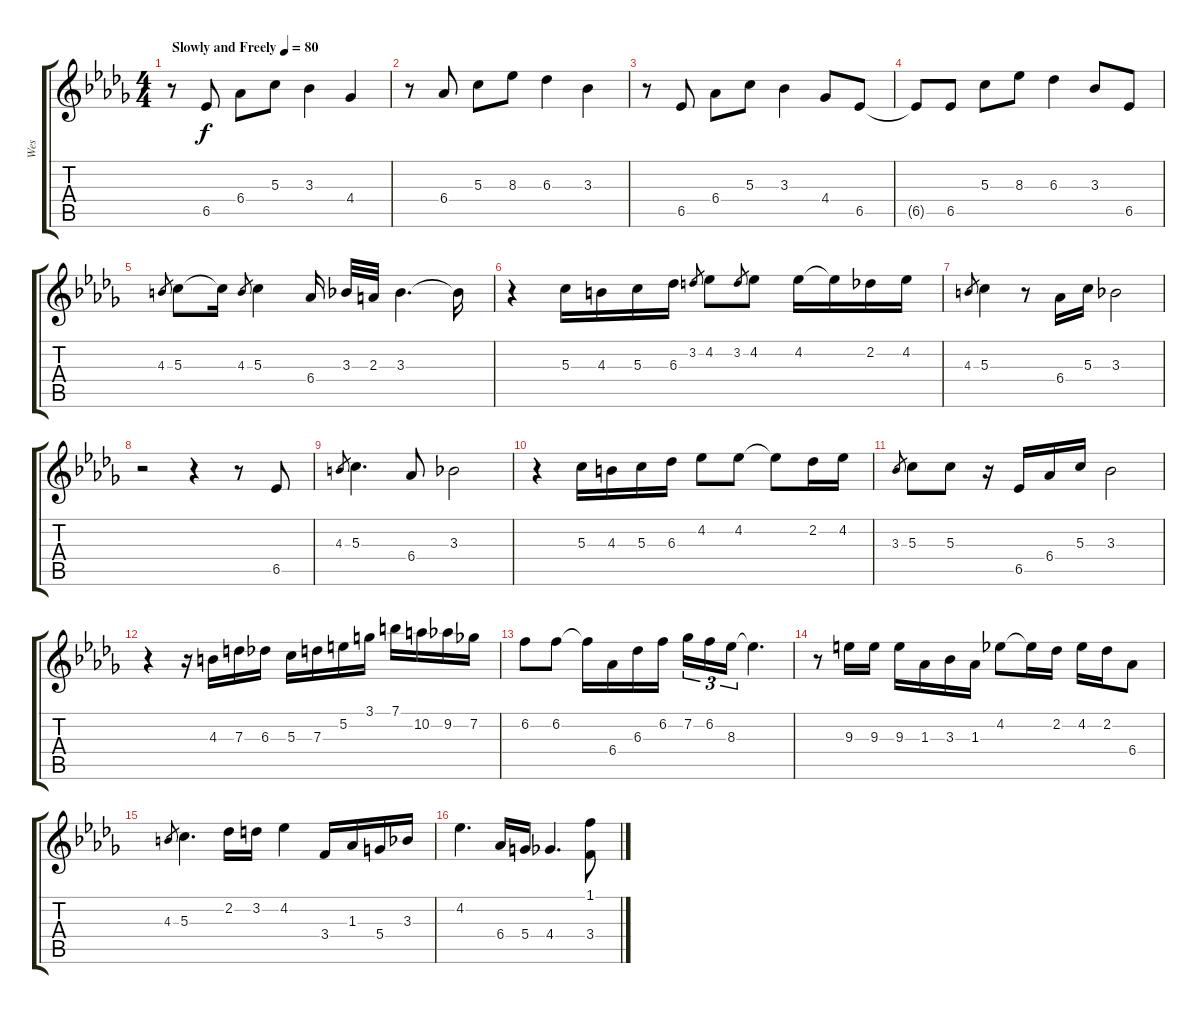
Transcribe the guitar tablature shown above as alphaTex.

\track ("Wes" "Wes") {instrument electricguitarjazz}
\staff {score tabs}
\tuning (E4 B3 G3 D3 A2 E2) {hide}
\ts (4 4)
\tempo (80 "Slowly and Freely")
\clef g2
\ks db
r.8{dy f instrument electricguitarjazz} 6.5.8 6.4.8 5.3.8 3.3.4 4.4.4 |
r.8 6.4.8 5.3.8 8.3.8 6.3.4 3.3.4 |
r.8 6.5.8 6.4.8 5.3.8 3.3.4 4.4.8 6.5.8 |
6.5{t}.8 6.5.8 5.3.8 8.3.8 6.3.4 3.3.8 6.5.8 |
4.3.8{gr} 5.3.8 5.3{t}.16 4.3.8{gr} 5.3.4 6.4.16 3.3.32 2.3.32 3.3.4{d} 3.3{t}.16 |
r.4 5.3.16 4.3.16 5.3.16 6.3.16 3.2.8{gr} 4.2.8 3.2.8{gr} 4.2.8 4.2.16 4.2{t}.16 2.2.16 4.2.16 |
4.3.8{gr} 5.3.4 r.8 6.4.16 5.3.16 3.3.2 |
r.2 r.4 r.8 6.5.8 |
4.3.8{gr} 5.3.4{d} 6.4.8 3.3.2 |
r.4 5.3.16 4.3.16 5.3.16 6.3.16 4.2.8 4.2.8 4.2{t}.8 2.2.16 4.2.16 |
3.3.8{gr} 5.3.8 5.3.8 r.16 6.5.16 6.4.16 5.3.16 3.3.2 |
r.4 r.16 4.3.16 7.3.16 6.3.16 5.3.16 7.3.16 5.2.16 3.1.16 7.1.16 10.2.16 9.2.16 7.2.16 |
6.2.8 6.2.8 6.2{t}.16 6.4.16 6.3.16 6.2.16 7.2.16{tu (3 2)} 6.2.16{tu (3 2)} 8.3.16{tu (3 2)} 8.3{t}.4{d} |
r.8 9.3.16 9.3.16 9.3.16 1.3.16 3.3.16 1.3.16 4.2.8 4.2{t}.16 2.2.16 4.2.16 2.2.16 6.4.8 |
4.3.8{gr} 5.3.4{d} 2.2.16 3.2.16 4.2.4 3.4.16 1.3.16 5.4.16 3.3.16 |
4.2.4{d} 6.4.16 5.4.16 4.4.4{d} (1.1 3.4).8
